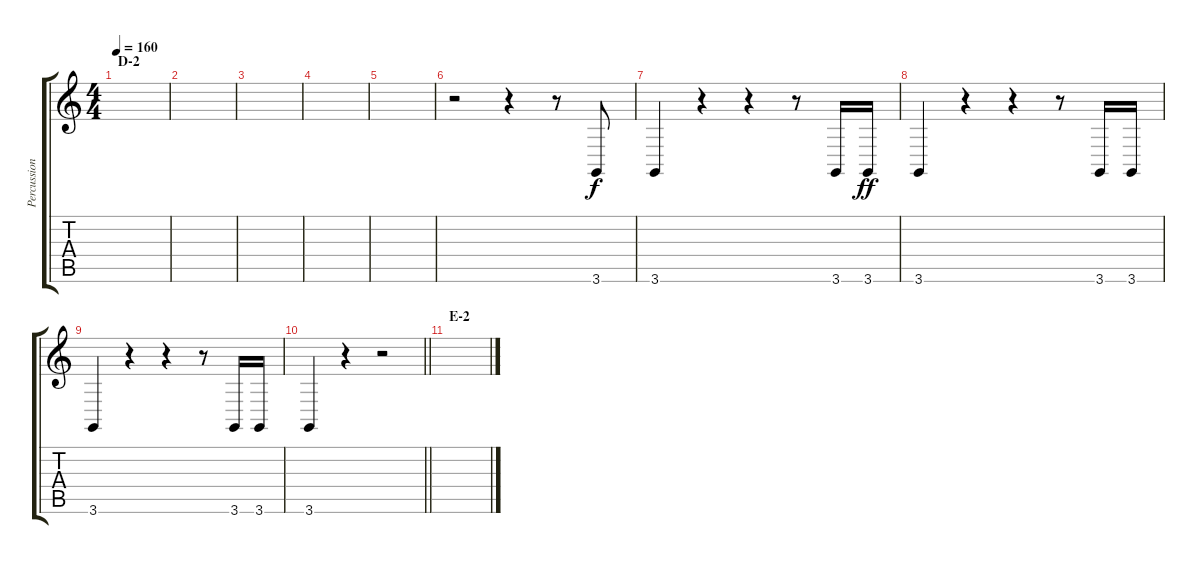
\track ("Percussion B (Tainaka Ritsu)" "Percussion") {instrument timpani}
\staff {score tabs}
\tuning (E4 B3 G3 D3 A2 E2) {hide}
\ts (4 4)
\section ("" "D-2")
\tempo 160
\clef g2
\ks c
|
|
|
|
|
r.2 r.4 r.8 3.6.8 |
3.6.4 r.4 r.4 r.8 3.6.16{dy f} 3.6.16{dy ff} |
3.6.4 r.4 r.4 r.8 3.6.16 3.6.16 |
3.6.4 r.4 r.4 r.8 3.6.16 3.6.16 |
\barLineRight lightlight
3.6.4 r.4 r.2 |
\section ("" "E-2")
